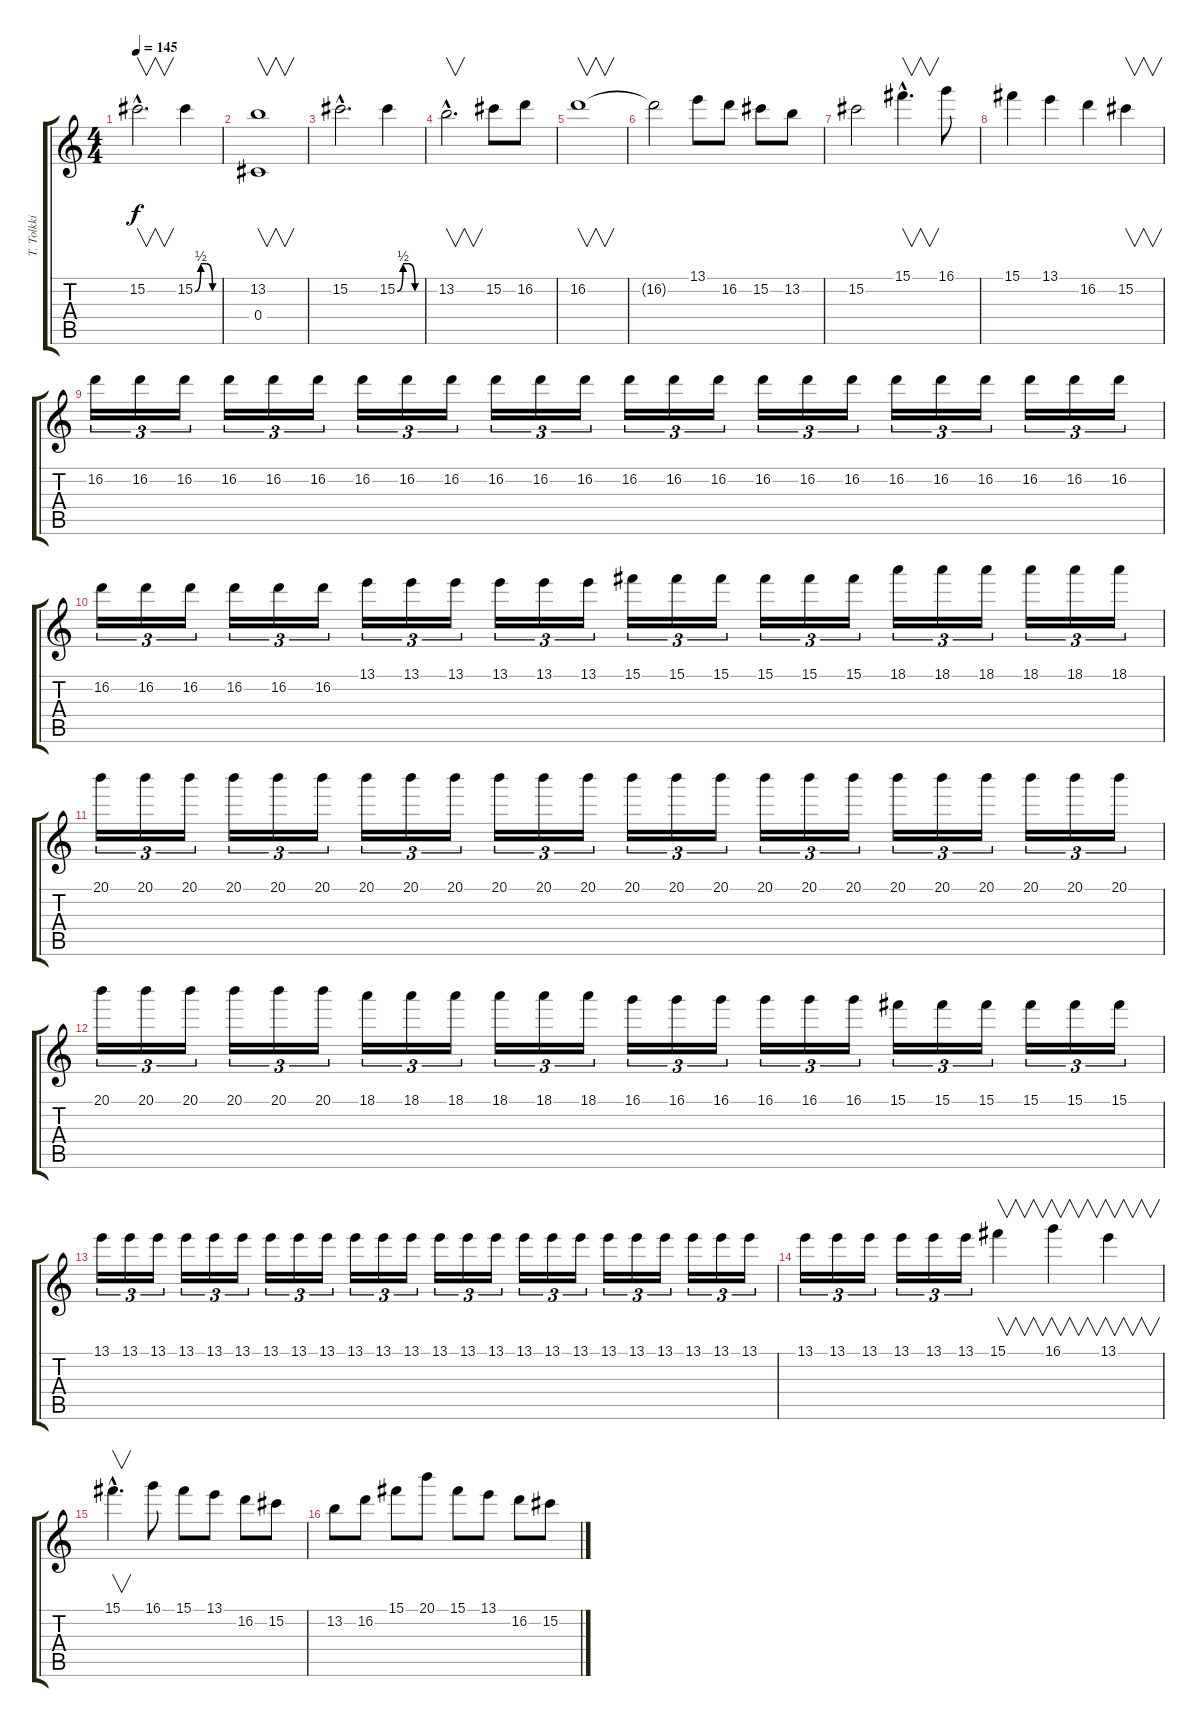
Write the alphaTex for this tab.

\track ("T. Tolkki" "T. Tolkki") {instrument distortionguitar}
\staff {score tabs}
\tuning (Eb4 Bb3 Gb3 Db3 Ab2 Eb2) {hide}
\ts (4 4)
\tempo 145
\clef g2
\ks c
15.2{hac}.2{v d dy f} 15.2{be (custom 0 0 15 2 30 2 45 0 60 0)}.4 |
(13.2 0.4).1{v} |
15.2{hac}.2{d} 15.2{be (custom 0 0 15 2 30 2 45 0 60 0)}.4 |
13.2{hac}.2{v d} 15.2.8 16.2.8 |
16.2.1{v} |
16.2{t}.2 13.1.8 16.2.8 15.2.8 13.2.8 |
15.2.2 15.1{hac}.4{v d} 16.1.8 |
15.1.4 13.1.4 16.2.4 15.2.4{v} |
16.2.16{tu (3 2)} 16.2.16{tu (3 2)} 16.2.16{tu (3 2)} 16.2.16{tu (3 2)} 16.2.16{tu (3 2)} 16.2.16{tu (3 2)} 16.2.16{tu (3 2)} 16.2.16{tu (3 2)} 16.2.16{tu (3 2)} 16.2.16{tu (3 2)} 16.2.16{tu (3 2)} 16.2.16{tu (3 2)} 16.2.16{tu (3 2)} 16.2.16{tu (3 2)} 16.2.16{tu (3 2)} 16.2.16{tu (3 2)} 16.2.16{tu (3 2)} 16.2.16{tu (3 2)} 16.2.16{tu (3 2)} 16.2.16{tu (3 2)} 16.2.16{tu (3 2)} 16.2.16{tu (3 2)} 16.2.16{tu (3 2)} 16.2.16{tu (3 2)} |
16.2.16{tu (3 2)} 16.2.16{tu (3 2)} 16.2.16{tu (3 2)} 16.2.16{tu (3 2)} 16.2.16{tu (3 2)} 16.2.16{tu (3 2)} 13.1.16{tu (3 2)} 13.1.16{tu (3 2)} 13.1.16{tu (3 2)} 13.1.16{tu (3 2)} 13.1.16{tu (3 2)} 13.1.16{tu (3 2)} 15.1.16{tu (3 2)} 15.1.16{tu (3 2)} 15.1.16{tu (3 2)} 15.1.16{tu (3 2)} 15.1.16{tu (3 2)} 15.1.16{tu (3 2)} 18.1.16{tu (3 2)} 18.1.16{tu (3 2)} 18.1.16{tu (3 2)} 18.1.16{tu (3 2)} 18.1.16{tu (3 2)} 18.1.16{tu (3 2)} |
20.1.16{tu (3 2)} 20.1.16{tu (3 2)} 20.1.16{tu (3 2)} 20.1.16{tu (3 2)} 20.1.16{tu (3 2)} 20.1.16{tu (3 2)} 20.1.16{tu (3 2)} 20.1.16{tu (3 2)} 20.1.16{tu (3 2)} 20.1.16{tu (3 2)} 20.1.16{tu (3 2)} 20.1.16{tu (3 2)} 20.1.16{tu (3 2)} 20.1.16{tu (3 2)} 20.1.16{tu (3 2)} 20.1.16{tu (3 2)} 20.1.16{tu (3 2)} 20.1.16{tu (3 2)} 20.1.16{tu (3 2)} 20.1.16{tu (3 2)} 20.1.16{tu (3 2)} 20.1.16{tu (3 2)} 20.1.16{tu (3 2)} 20.1.16{tu (3 2)} |
20.1.16{tu (3 2)} 20.1.16{tu (3 2)} 20.1.16{tu (3 2)} 20.1.16{tu (3 2)} 20.1.16{tu (3 2)} 20.1.16{tu (3 2)} 18.1.16{tu (3 2)} 18.1.16{tu (3 2)} 18.1.16{tu (3 2)} 18.1.16{tu (3 2)} 18.1.16{tu (3 2)} 18.1.16{tu (3 2)} 16.1.16{tu (3 2)} 16.1.16{tu (3 2)} 16.1.16{tu (3 2)} 16.1.16{tu (3 2)} 16.1.16{tu (3 2)} 16.1.16{tu (3 2)} 15.1.16{tu (3 2)} 15.1.16{tu (3 2)} 15.1.16{tu (3 2)} 15.1.16{tu (3 2)} 15.1.16{tu (3 2)} 15.1.16{tu (3 2)} |
13.1.16{tu (3 2)} 13.1.16{tu (3 2)} 13.1.16{tu (3 2)} 13.1.16{tu (3 2)} 13.1.16{tu (3 2)} 13.1.16{tu (3 2)} 13.1.16{tu (3 2)} 13.1.16{tu (3 2)} 13.1.16{tu (3 2)} 13.1.16{tu (3 2)} 13.1.16{tu (3 2)} 13.1.16{tu (3 2)} 13.1.16{tu (3 2)} 13.1.16{tu (3 2)} 13.1.16{tu (3 2)} 13.1.16{tu (3 2)} 13.1.16{tu (3 2)} 13.1.16{tu (3 2)} 13.1.16{tu (3 2)} 13.1.16{tu (3 2)} 13.1.16{tu (3 2)} 13.1.16{tu (3 2)} 13.1.16{tu (3 2)} 13.1.16{tu (3 2)} |
13.1.16{tu (3 2)} 13.1.16{tu (3 2)} 13.1.16{tu (3 2)} 13.1.16{tu (3 2)} 13.1.16{tu (3 2)} 13.1.16{tu (3 2)} 15.1.4{v} 16.1.4{v} 13.1.4{v} |
15.1{hac}.4{v d} 16.1.8 15.1.8 13.1.8 16.2.8 15.2.8 |
13.2.8 16.2.8 15.1.8 20.1.8 15.1.8 13.1.8 16.2.8 15.2.8
